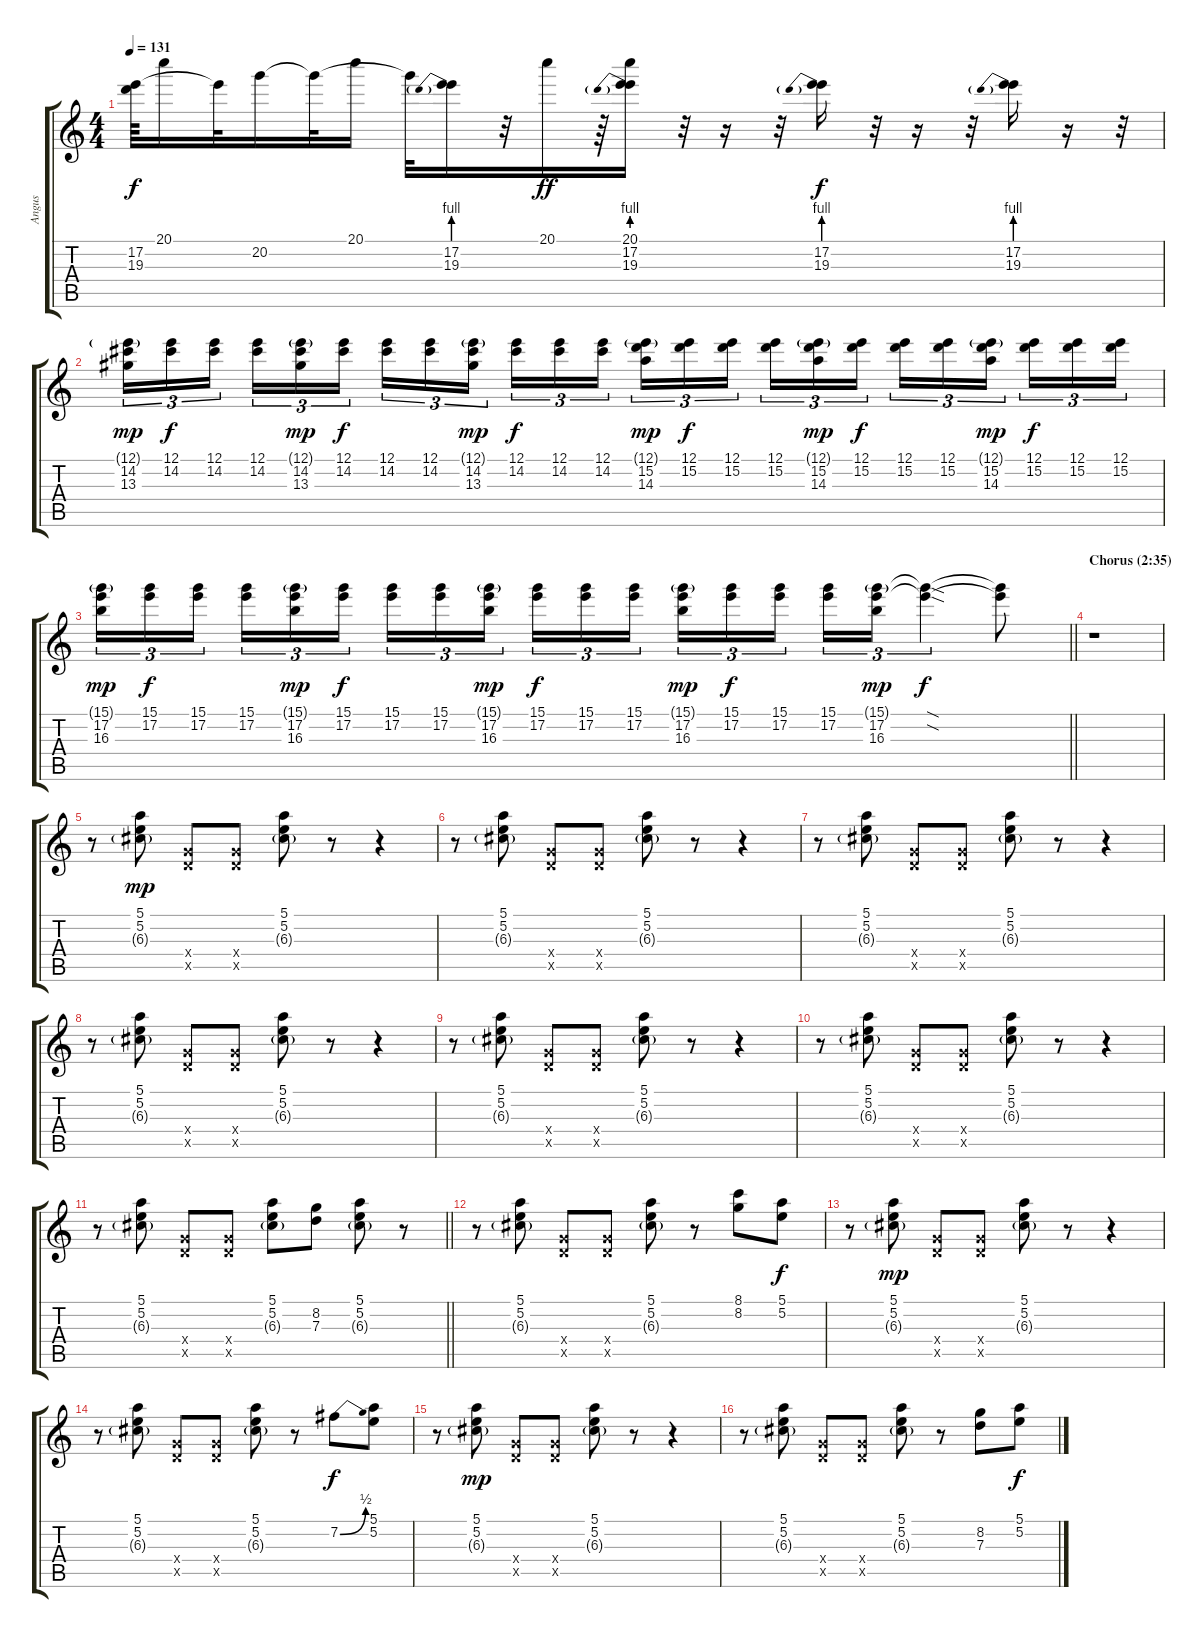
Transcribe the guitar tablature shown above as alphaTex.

\track ("Angus" "Angus") {instrument distortionguitar}
\staff {score tabs}
\tuning (E4 B3 G3 D3 A2 E2) {hide}
\ts (4 4)
\tempo 131
\clef g2
\ks c
(17.2{t} 19.3{t}).64{dy f} 20.1.16 17.2{t}.32 20.2.16 20.2{t}.32 20.1.16 20.2{t}.32 (17.2 19.3{be (prebend 0 4 60 4)}).16 r.32 20.1.16{dy ff} r.64 (20.1 17.2 19.3{be (prebend 0 4 60 4)}).16 r.32 r.16 r.32 (17.2 19.3{be (prebend 0 4 60 4)}).16{dy f} r.32 r.16 r.32 (17.2 19.3{be (prebend 0 4 60 4)}).16 r.16 r.32 |
(12.1{g} 14.2 13.3).16{tu (3 2) dy mp} (12.1 14.2).16{tu (3 2) dy f} (12.1 14.2).16{tu (3 2) beam splitsecondary} (12.1 14.2).16{tu (3 2)} (12.1{g} 14.2 13.3).16{tu (3 2) dy mp} (12.1 14.2).16{tu (3 2) dy f} (12.1 14.2).16{tu (3 2)} (12.1 14.2).16{tu (3 2)} (12.1{g} 14.2 13.3).16{tu (3 2) dy mp beam splitsecondary} (12.1 14.2).16{tu (3 2) dy f} (12.1 14.2).16{tu (3 2)} (12.1 14.2).16{tu (3 2)} (12.1{g} 15.2 14.3).16{tu (3 2) dy mp} (12.1 15.2).16{tu (3 2) dy f} (12.1 15.2).16{tu (3 2) beam splitsecondary} (12.1 15.2).16{tu (3 2)} (12.1{g} 15.2 14.3).16{tu (3 2) dy mp} (12.1 15.2).16{tu (3 2) dy f} (12.1 15.2).16{tu (3 2)} (12.1 15.2).16{tu (3 2)} (12.1{g} 15.2 14.3).16{tu (3 2) dy mp beam splitsecondary} (12.1 15.2).16{tu (3 2) dy f} (12.1 15.2).16{tu (3 2)} (12.1 15.2).16{tu (3 2)} |
\barLineRight lightlight
(15.1{g} 17.2 16.3).16{tu (3 2) dy mp} (15.1 17.2).16{tu (3 2) dy f} (15.1 17.2).16{tu (3 2) beam splitsecondary} (15.1 17.2).16{tu (3 2)} (15.1{g} 17.2 16.3).16{tu (3 2) dy mp} (15.1 17.2).16{tu (3 2) dy f} (15.1 17.2).16{tu (3 2)} (15.1 17.2).16{tu (3 2)} (15.1{g} 17.2 16.3).16{tu (3 2) dy mp beam splitsecondary} (15.1 17.2).16{tu (3 2) dy f} (15.1 17.2).16{tu (3 2)} (15.1 17.2).16{tu (3 2)} (15.1{g} 17.2 16.3).16{tu (3 2) dy mp} (15.1 17.2).16{tu (3 2) dy f} (15.1 17.2).16{tu (3 2) beam splitsecondary} (15.1 17.2).16{tu (3 2)} (15.1{g} 17.2 16.3).16{tu (3 2) dy mp} (15.1{sod t} 17.2{sod t}).4{tu (3 2) dy f} (15.1{t} 17.2{t}).8 |
\section ("" "Chorus (2:35)")
r.1 |
r.8 (5.1 5.2 6.3{g}).8{dy mp volume 9} (5.4{x} 5.5{x}).8 (5.4{x} 5.5{x}).8 (5.1 5.2 6.3{g}).8 r.8 r.4 |
r.8 (5.1 5.2 6.3{g}).8 (5.4{x} 5.5{x}).8 (5.4{x} 5.5{x}).8 (5.1 5.2 6.3{g}).8 r.8 r.4 |
r.8 (5.1 5.2 6.3{g}).8 (5.4{x} 5.5{x}).8 (5.4{x} 5.5{x}).8 (5.1 5.2 6.3{g}).8 r.8 r.4 |
r.8 (5.1 5.2 6.3{g}).8 (5.4{x} 5.5{x}).8 (5.4{x} 5.5{x}).8 (5.1 5.2 6.3{g}).8 r.8 r.4 |
r.8 (5.1 5.2 6.3{g}).8 (5.4{x} 5.5{x}).8 (5.4{x} 5.5{x}).8 (5.1 5.2 6.3{g}).8 r.8 r.4 |
r.8 (5.1 5.2 6.3{g}).8 (5.4{x} 5.5{x}).8 (5.4{x} 5.5{x}).8 (5.1 5.2 6.3{g}).8 r.8 r.4 |
\barLineRight lightlight
r.8 (5.1 5.2 6.3{g}).8 (5.4{x} 5.5{x}).8 (5.4{x} 5.5{x}).8 (5.1 5.2 6.3{g}).8 (8.2 7.3).8 (5.1 5.2 6.3{g}).8 r.8 |
r.8 (5.1 5.2 6.3{g}).8 (5.4{x} 5.5{x}).8 (5.4{x} 5.5{x}).8 (5.1 5.2 6.3{g}).8 r.8 (8.1 8.2).8 (5.1 5.2).8{dy f} |
r.8 (5.1 5.2 6.3{g}).8{dy mp} (5.4{x} 5.5{x}).8 (5.4{x} 5.5{x}).8 (5.1 5.2 6.3{g}).8 r.8 r.4 |
r.8 (5.1 5.2 6.3{g}).8 (5.4{x} 5.5{x}).8 (5.4{x} 5.5{x}).8 (5.1 5.2 6.3{g}).8 r.8 7.2{be (bend 0 0 60 2)}.8{dy f} (5.1 5.2).8 |
r.8 (5.1 5.2 6.3{g}).8{dy mp} (5.4{x} 5.5{x}).8 (5.4{x} 5.5{x}).8 (5.1 5.2 6.3{g}).8 r.8 r.4 |
r.8 (5.1 5.2 6.3{g}).8 (5.4{x} 5.5{x}).8 (5.4{x} 5.5{x}).8 (5.1 5.2 6.3{g}).8 r.8 (8.2 7.3).8 (5.1 5.2).8{dy f}
